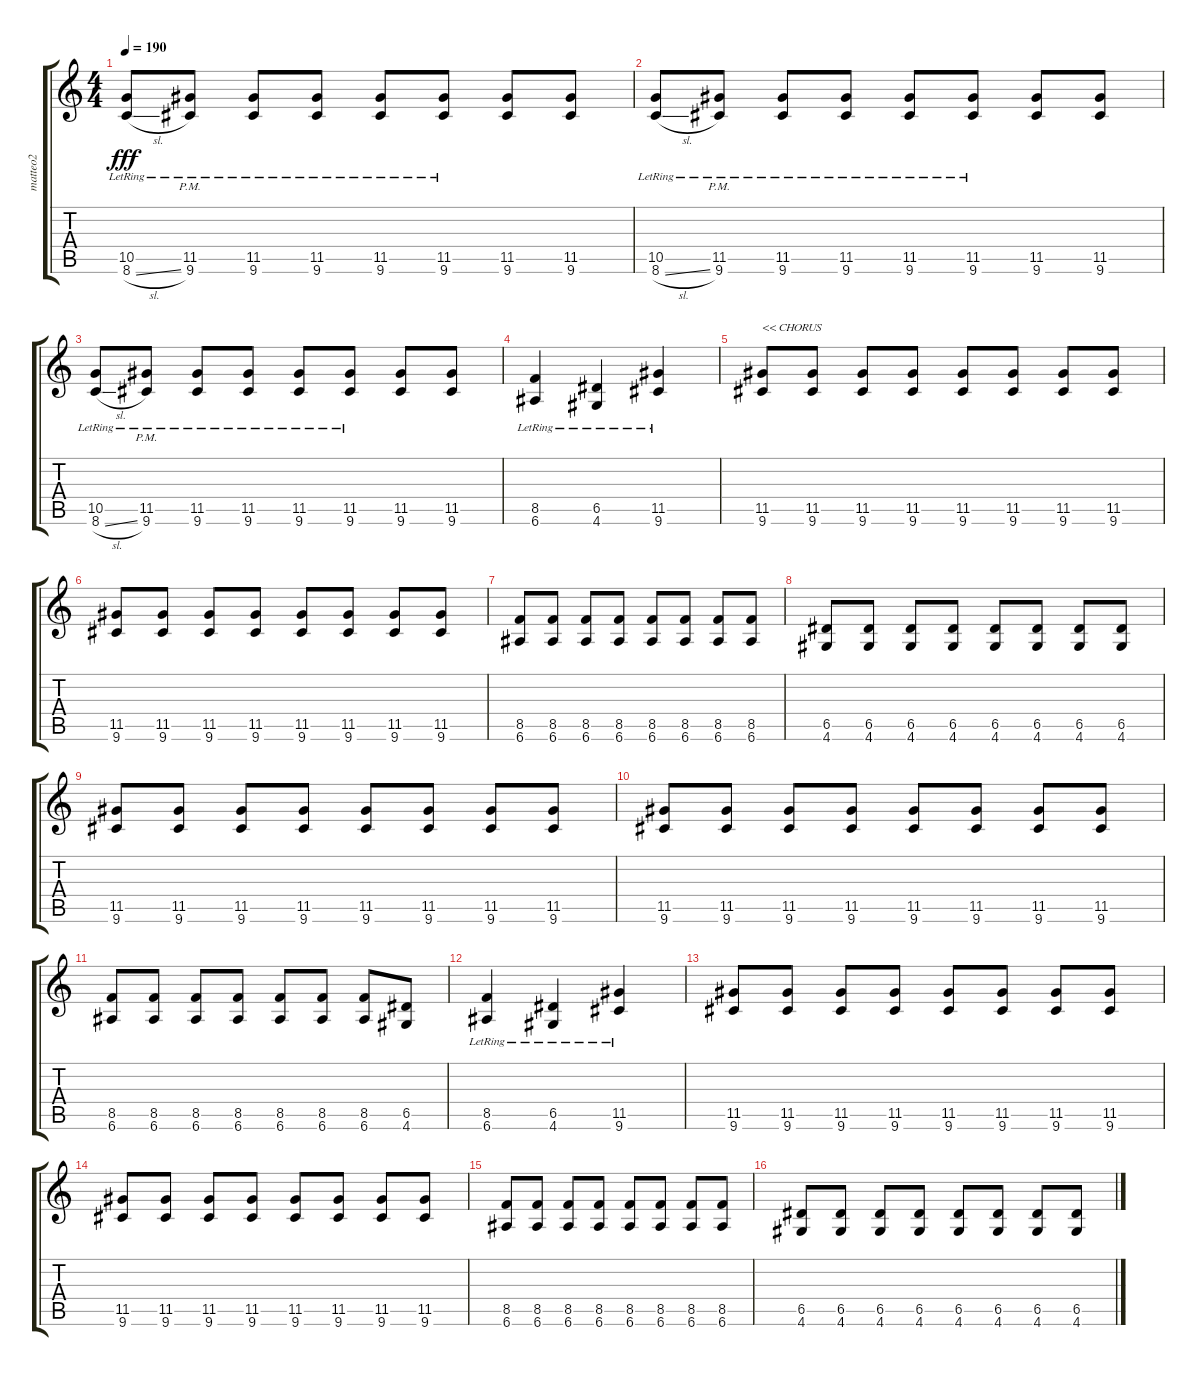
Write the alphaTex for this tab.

\track ("matteo2" "matteo2") {instrument overdrivenguitar}
\staff {score tabs}
\tuning (E4 B3 G3 D3 A2 E2) {hide}
\ts (4 4)
\tempo 190
\clef g2
\ks c
(10.5{lr} 8.6{sl lr}).8{dy fff} (11.5{pm lr} 9.6{pm lr}).8 (11.5{lr} 9.6{lr}).8 (11.5{lr} 9.6{lr}).8 (11.5{lr} 9.6{lr}).8 (11.5{lr} 9.6{lr}).8 (11.5 9.6).8 (11.5 9.6).8 |
(10.5{lr} 8.6{sl lr}).8 (11.5{pm lr} 9.6{pm lr}).8 (11.5{lr} 9.6{lr}).8 (11.5{lr} 9.6{lr}).8 (11.5{lr} 9.6{lr}).8 (11.5{lr} 9.6{lr}).8 (11.5 9.6).8 (11.5 9.6).8 |
(10.5{lr} 8.6{sl lr}).8 (11.5{pm lr} 9.6{pm lr}).8 (11.5{lr} 9.6{lr}).8 (11.5{lr} 9.6{lr}).8 (11.5{lr} 9.6{lr}).8 (11.5{lr} 9.6{lr}).8 (11.5 9.6).8 (11.5 9.6).8 |
(8.5{lr} 6.6{lr}).4 (6.5{lr} 4.6{lr}).4 (11.5{lr} 9.6{lr}).4 |
(11.5 9.6).8{txt "<< CHORUS"} (11.5 9.6).8 (11.5 9.6).8 (11.5 9.6).8 (11.5 9.6).8 (11.5 9.6).8 (11.5 9.6).8 (11.5 9.6).8 |
(11.5 9.6).8 (11.5 9.6).8 (11.5 9.6).8 (11.5 9.6).8 (11.5 9.6).8 (11.5 9.6).8 (11.5 9.6).8 (11.5 9.6).8 |
(8.5 6.6).8 (8.5 6.6).8 (8.5 6.6).8 (8.5 6.6).8 (8.5 6.6).8 (8.5 6.6).8 (8.5 6.6).8 (8.5 6.6).8 |
(6.5 4.6).8 (6.5 4.6).8 (6.5 4.6).8 (6.5 4.6).8 (6.5 4.6).8 (6.5 4.6).8 (6.5 4.6).8 (6.5 4.6).8 |
(11.5 9.6).8 (11.5 9.6).8 (11.5 9.6).8 (11.5 9.6).8 (11.5 9.6).8 (11.5 9.6).8 (11.5 9.6).8 (11.5 9.6).8 |
(11.5 9.6).8 (11.5 9.6).8 (11.5 9.6).8 (11.5 9.6).8 (11.5 9.6).8 (11.5 9.6).8 (11.5 9.6).8 (11.5 9.6).8 |
(8.5 6.6).8 (8.5 6.6).8 (8.5 6.6).8 (8.5 6.6).8 (8.5 6.6).8 (8.5 6.6).8 (8.5 6.6).8 (6.5 4.6).8 |
(8.5{lr} 6.6{lr}).4 (6.5{lr} 4.6{lr}).4 (11.5{lr} 9.6{lr}).4 |
(11.5 9.6).8 (11.5 9.6).8 (11.5 9.6).8 (11.5 9.6).8 (11.5 9.6).8 (11.5 9.6).8 (11.5 9.6).8 (11.5 9.6).8 |
(11.5 9.6).8 (11.5 9.6).8 (11.5 9.6).8 (11.5 9.6).8 (11.5 9.6).8 (11.5 9.6).8 (11.5 9.6).8 (11.5 9.6).8 |
(8.5 6.6).8 (8.5 6.6).8 (8.5 6.6).8 (8.5 6.6).8 (8.5 6.6).8 (8.5 6.6).8 (8.5 6.6).8 (8.5 6.6).8 |
(6.5 4.6).8 (6.5 4.6).8 (6.5 4.6).8 (6.5 4.6).8 (6.5 4.6).8 (6.5 4.6).8 (6.5 4.6).8 (6.5 4.6).8
